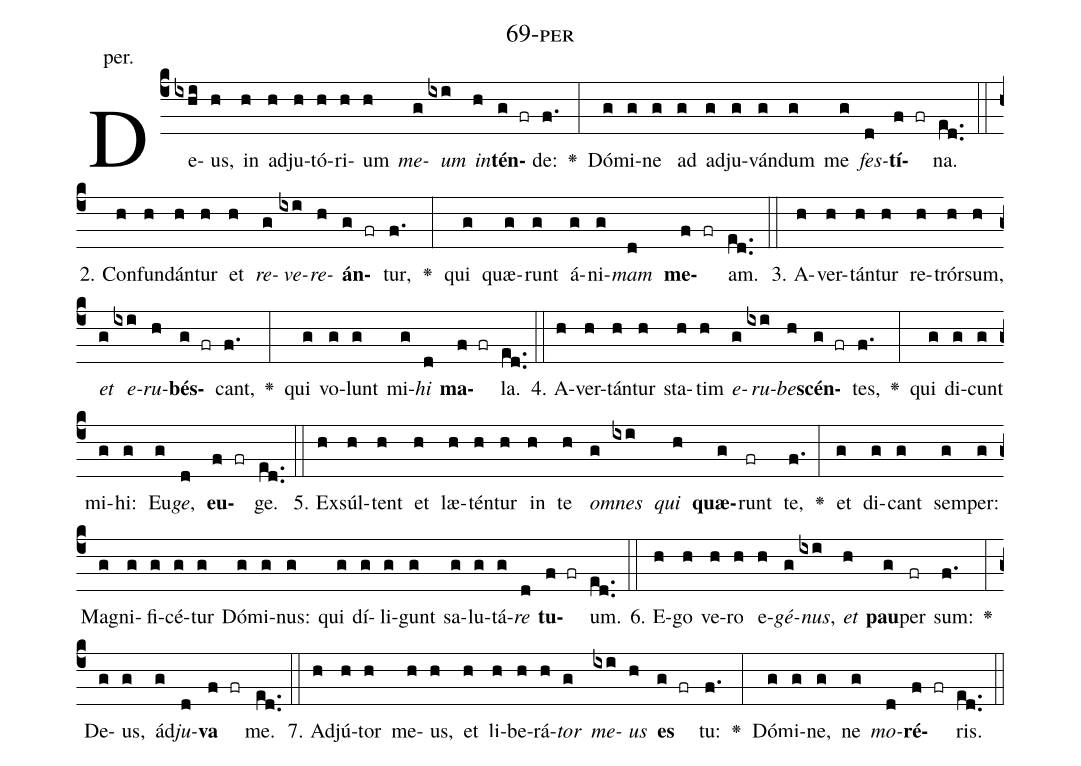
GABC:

name: 69-per;
annotation: per.;
%%
(c4)De(ixhi)us,(h) in(h) ad(h)ju(h)tó(h)ri(h)um(h) <i>me</i>(g)<i>um</i>(ixi) <i>in</i>(h)<b>tén</b>(g fr)de:(f.) <v>\greheightstar</v>(:) Dó(g)mi(g)ne(g) ad(g) ad(g)ju(g)ván(g)dum(g) me(g) <i>fes</i>(d)<b>tí</b>(f fr)na.(ed..) (::)
2. Con(h)fun(h)dán(h)tur(h) et(h) <i>re</i>(g)<i>ve</i>(ixi)<i>re</i>(h)<b>án</b>(g fr)tur,(f.) <v>\greheightstar</v>(:) qui(g) quæ(g)runt(g) á(g)ni(g)<i>mam</i>(d) <b>me</b>(f fr)am.(ed..) (::)
3. A(h)ver(h)tán(h)tur(h) re(h)trór(h)sum,(h) <i>et</i>(g) <i>e</i>(ixi)<i>ru</i>(h)<b>bés</b>(g fr)cant,(f.) <v>\greheightstar</v>(:) qui(g) vo(g)lunt(g) mi(g)<i>hi</i>(d) <b>ma</b>(f fr)la.(ed..) (::)
4. A(h)ver(h)tán(h)tur(h) sta(h)tim(h) <i>e</i>(g)<i>ru</i>(ixi)<i>be</i>(h)<b>scén</b>(g fr)tes,(f.) <v>\greheightstar</v>(:) qui(g) di(g)cunt(g) mi(g)hi:(g) Eu(g)<i>ge</i>,(d) <b>eu</b>(f fr)ge.(ed..) (::)
5. Ex(h)súl(h)tent(h) et(h) læ(h)tén(h)tur(h) in(h) te(h) <i>om</i>(g)<i>nes</i>(ixi) <i>qui</i>(h) <b>quæ</b>(g)runt(fr) te,(f.) <v>\greheightstar</v>(:) et(g) di(g)cant(g) sem(g)per:(g) Ma(g)gni(g)fi(g)cé(g)tur(g) Dó(g)mi(g)nus:(g) qui(g) dí(g)li(g)gunt(g) sa(g)lu(g)tá(g)<i>re</i>(d) <b>tu</b>(f fr)um.(ed..) (::)
6. E(h)go(h) ve(h)ro(h) e(h)<i>gé</i>(g)<i>nus</i>,(ixi) <i>et</i>(h) <b>pau</b>(g)per(fr) sum:(f.) <v>\greheightstar</v>(:) De(g)us,(g) ád(g)<i>ju</i>(d)<b>va</b>(f fr) me.(ed..) (::)
7. Ad(h)jú(h)tor(h) me(h)us,(h) et(h) li(h)be(h)rá(h)<i>tor</i>(g) <i>me</i>(ixi)<i>us</i>(h) <b>es</b>(g fr) tu:(f.) <v>\greheightstar</v>(:) Dó(g)mi(g)ne,(g) ne(g) <i>mo</i>(d)<b>ré</b>(f fr)ris.(ed..) (::)
